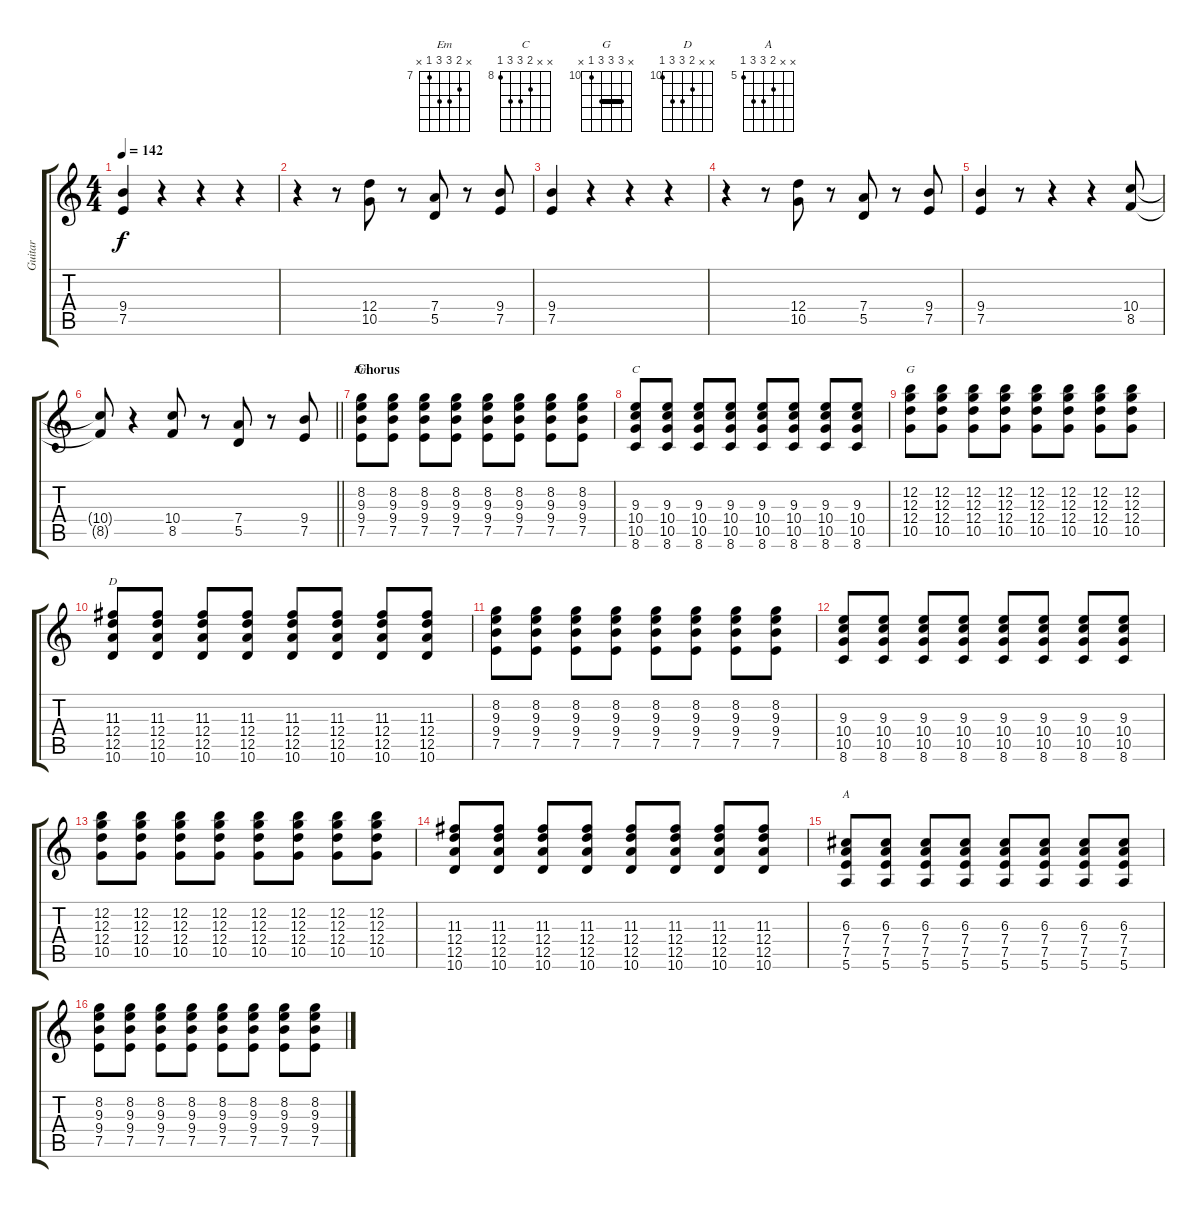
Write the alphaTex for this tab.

\track ("Guitar" "Guitar") {instrument distortionguitar}
\staff {score tabs}
\tuning (E4 B3 G3 D3 A2 E2) {hide}
\chord ("Em" x 8 9 9 7 x) {firstfret 7}
\chord ("C" x x 9 10 10 8) {firstfret 8}
\chord ("G" x 12 12 12 10 x) {firstfret 10 barre 12}
\chord ("D" x x 11 12 12 10) {firstfret 10}
\chord ("A" x x 6 7 7 5) {firstfret 5}
\ts (4 4)
\tempo 142
\clef g2
\ks c
(9.4 7.5).4{dy f} r.4 r.4 r.4 |
r.4 r.8 (12.4 10.5).8 r.8 (7.4 5.5).8 r.8 (9.4 7.5).8 |
(9.4 7.5).4 r.4 r.4 r.4 |
r.4 r.8 (12.4 10.5).8 r.8 (7.4 5.5).8 r.8 (9.4 7.5).8 |
(9.4 7.5).4 r.8 r.4 r.4 (10.4 8.5).8 |
\barLineRight lightlight
(10.4{t} 8.5{t}).8 r.4 (10.4 8.5).8 r.8 (7.4 5.5).8 r.8 (9.4 7.5).8 |
\section ("" "Chorus")
(8.2 9.3 9.4 7.5).8{ch "Em"} (8.2 9.3 9.4 7.5).8 (8.2 9.3 9.4 7.5).8 (8.2 9.3 9.4 7.5).8 (8.2 9.3 9.4 7.5).8 (8.2 9.3 9.4 7.5).8 (8.2 9.3 9.4 7.5).8 (8.2 9.3 9.4 7.5).8 |
(9.3 10.4 10.5 8.6).8{ch "C"} (9.3 10.4 10.5 8.6).8 (9.3 10.4 10.5 8.6).8 (9.3 10.4 10.5 8.6).8 (9.3 10.4 10.5 8.6).8 (9.3 10.4 10.5 8.6).8 (9.3 10.4 10.5 8.6).8 (9.3 10.4 10.5 8.6).8 |
(12.2 12.3 12.4 10.5).8{ch "G"} (12.2 12.3 12.4 10.5).8 (12.2 12.3 12.4 10.5).8 (12.2 12.3 12.4 10.5).8 (12.2 12.3 12.4 10.5).8 (12.2 12.3 12.4 10.5).8 (12.2 12.3 12.4 10.5).8 (12.2 12.3 12.4 10.5).8 |
(11.3 12.4 12.5 10.6).8{ch "D"} (11.3 12.4 12.5 10.6).8 (11.3 12.4 12.5 10.6).8 (11.3 12.4 12.5 10.6).8 (11.3 12.4 12.5 10.6).8 (11.3 12.4 12.5 10.6).8 (11.3 12.4 12.5 10.6).8 (11.3 12.4 12.5 10.6).8 |
(8.2 9.3 9.4 7.5).8 (8.2 9.3 9.4 7.5).8 (8.2 9.3 9.4 7.5).8 (8.2 9.3 9.4 7.5).8 (8.2 9.3 9.4 7.5).8 (8.2 9.3 9.4 7.5).8 (8.2 9.3 9.4 7.5).8 (8.2 9.3 9.4 7.5).8 |
(9.3 10.4 10.5 8.6).8 (9.3 10.4 10.5 8.6).8 (9.3 10.4 10.5 8.6).8 (9.3 10.4 10.5 8.6).8 (9.3 10.4 10.5 8.6).8 (9.3 10.4 10.5 8.6).8 (9.3 10.4 10.5 8.6).8 (9.3 10.4 10.5 8.6).8 |
(12.2 12.3 12.4 10.5).8 (12.2 12.3 12.4 10.5).8 (12.2 12.3 12.4 10.5).8 (12.2 12.3 12.4 10.5).8 (12.2 12.3 12.4 10.5).8 (12.2 12.3 12.4 10.5).8 (12.2 12.3 12.4 10.5).8 (12.2 12.3 12.4 10.5).8 |
(11.3 12.4 12.5 10.6).8 (11.3 12.4 12.5 10.6).8 (11.3 12.4 12.5 10.6).8 (11.3 12.4 12.5 10.6).8 (11.3 12.4 12.5 10.6).8 (11.3 12.4 12.5 10.6).8 (11.3 12.4 12.5 10.6).8 (11.3 12.4 12.5 10.6).8 |
(6.3 7.4 7.5 5.6).8{ch "A"} (6.3 7.4 7.5 5.6).8 (6.3 7.4 7.5 5.6).8 (6.3 7.4 7.5 5.6).8 (6.3 7.4 7.5 5.6).8 (6.3 7.4 7.5 5.6).8 (6.3 7.4 7.5 5.6).8 (6.3 7.4 7.5 5.6).8 |
(8.2 9.3 9.4 7.5).8 (8.2 9.3 9.4 7.5).8 (8.2 9.3 9.4 7.5).8 (8.2 9.3 9.4 7.5).8 (8.2 9.3 9.4 7.5).8 (8.2 9.3 9.4 7.5).8 (8.2 9.3 9.4 7.5).8 (8.2 9.3 9.4 7.5).8
